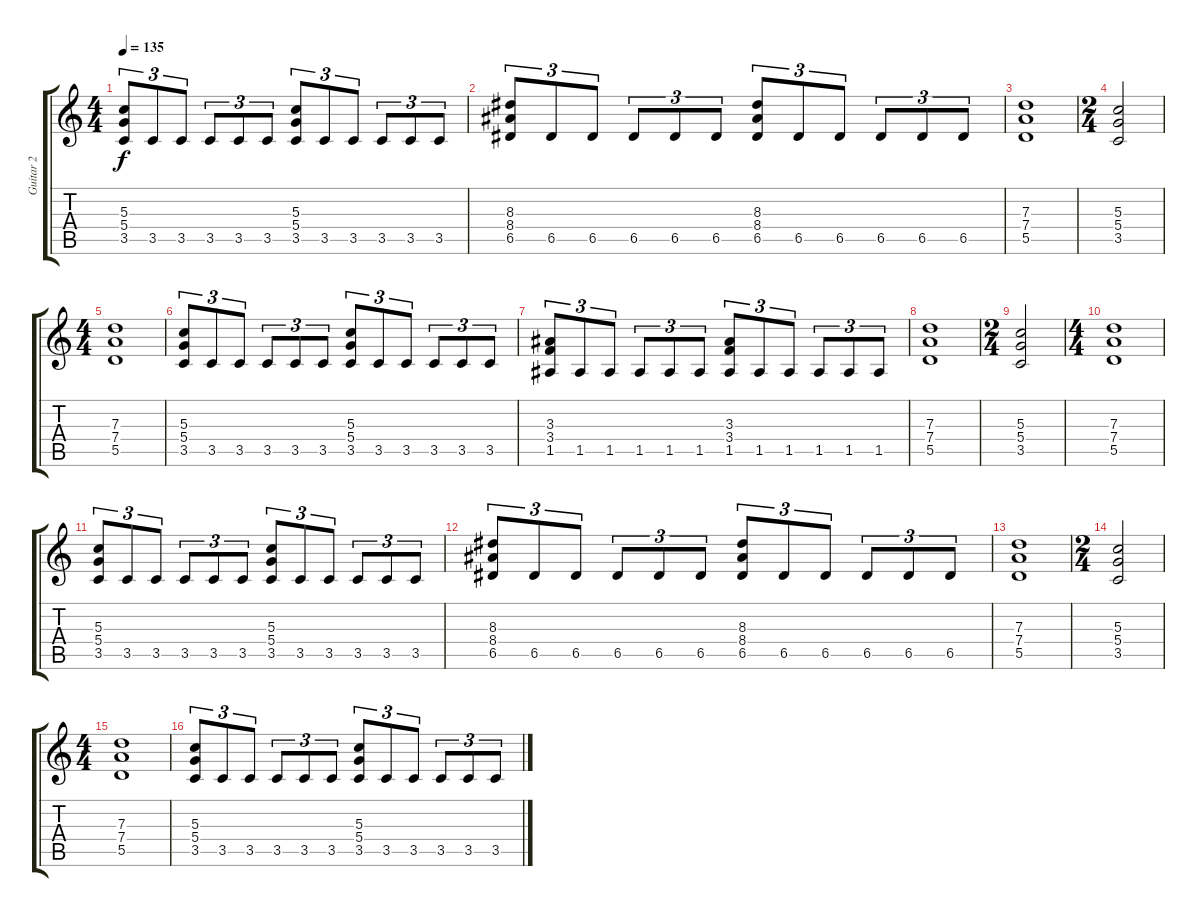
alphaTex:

\track ("Guitar 2" "Guitar 2") {instrument distortionguitar}
\staff {score tabs}
\tuning (E4 B3 G3 D3 A2 E2) {hide}
\ts (4 4)
\tempo 135
\clef g2
\ks c
(5.3 5.4 3.5).8{tu (3 2) dy f} 3.5.8{tu (3 2)} 3.5.8{tu (3 2)} 3.5.8{tu (3 2)} 3.5.8{tu (3 2)} 3.5.8{tu (3 2)} (5.3 5.4 3.5).8{tu (3 2)} 3.5.8{tu (3 2)} 3.5.8{tu (3 2)} 3.5.8{tu (3 2)} 3.5.8{tu (3 2)} 3.5.8{tu (3 2)} |
(8.3 8.4 6.5).8{tu (3 2)} 6.5.8{tu (3 2)} 6.5.8{tu (3 2)} 6.5.8{tu (3 2)} 6.5.8{tu (3 2)} 6.5.8{tu (3 2)} (8.3 8.4 6.5).8{tu (3 2)} 6.5.8{tu (3 2)} 6.5.8{tu (3 2)} 6.5.8{tu (3 2)} 6.5.8{tu (3 2)} 6.5.8{tu (3 2)} |
(7.3 7.4 5.5).1 |
\ts (2 4)
(5.3 5.4 3.5).2 |
\ts (4 4)
(7.3 7.4 5.5).1 |
(5.3 5.4 3.5).8{tu (3 2)} 3.5.8{tu (3 2)} 3.5.8{tu (3 2)} 3.5.8{tu (3 2)} 3.5.8{tu (3 2)} 3.5.8{tu (3 2)} (5.3 5.4 3.5).8{tu (3 2)} 3.5.8{tu (3 2)} 3.5.8{tu (3 2)} 3.5.8{tu (3 2)} 3.5.8{tu (3 2)} 3.5.8{tu (3 2)} |
(3.3 3.4 1.5).8{tu (3 2)} 1.5.8{tu (3 2)} 1.5.8{tu (3 2)} 1.5.8{tu (3 2)} 1.5.8{tu (3 2)} 1.5.8{tu (3 2)} (3.3 3.4 1.5).8{tu (3 2)} 1.5.8{tu (3 2)} 1.5.8{tu (3 2)} 1.5.8{tu (3 2)} 1.5.8{tu (3 2)} 1.5.8{tu (3 2)} |
(7.3 7.4 5.5).1 |
\ts (2 4)
(5.3 5.4 3.5).2 |
\ts (4 4)
(7.3 7.4 5.5).1 |
(5.3 5.4 3.5).8{tu (3 2)} 3.5.8{tu (3 2)} 3.5.8{tu (3 2)} 3.5.8{tu (3 2)} 3.5.8{tu (3 2)} 3.5.8{tu (3 2)} (5.3 5.4 3.5).8{tu (3 2)} 3.5.8{tu (3 2)} 3.5.8{tu (3 2)} 3.5.8{tu (3 2)} 3.5.8{tu (3 2)} 3.5.8{tu (3 2)} |
(8.3 8.4 6.5).8{tu (3 2)} 6.5.8{tu (3 2)} 6.5.8{tu (3 2)} 6.5.8{tu (3 2)} 6.5.8{tu (3 2)} 6.5.8{tu (3 2)} (8.3 8.4 6.5).8{tu (3 2)} 6.5.8{tu (3 2)} 6.5.8{tu (3 2)} 6.5.8{tu (3 2)} 6.5.8{tu (3 2)} 6.5.8{tu (3 2)} |
(7.3 7.4 5.5).1 |
\ts (2 4)
(5.3 5.4 3.5).2 |
\ts (4 4)
(7.3 7.4 5.5).1 |
(5.3 5.4 3.5).8{tu (3 2)} 3.5.8{tu (3 2)} 3.5.8{tu (3 2)} 3.5.8{tu (3 2)} 3.5.8{tu (3 2)} 3.5.8{tu (3 2)} (5.3 5.4 3.5).8{tu (3 2)} 3.5.8{tu (3 2)} 3.5.8{tu (3 2)} 3.5.8{tu (3 2)} 3.5.8{tu (3 2)} 3.5.8{tu (3 2)}
